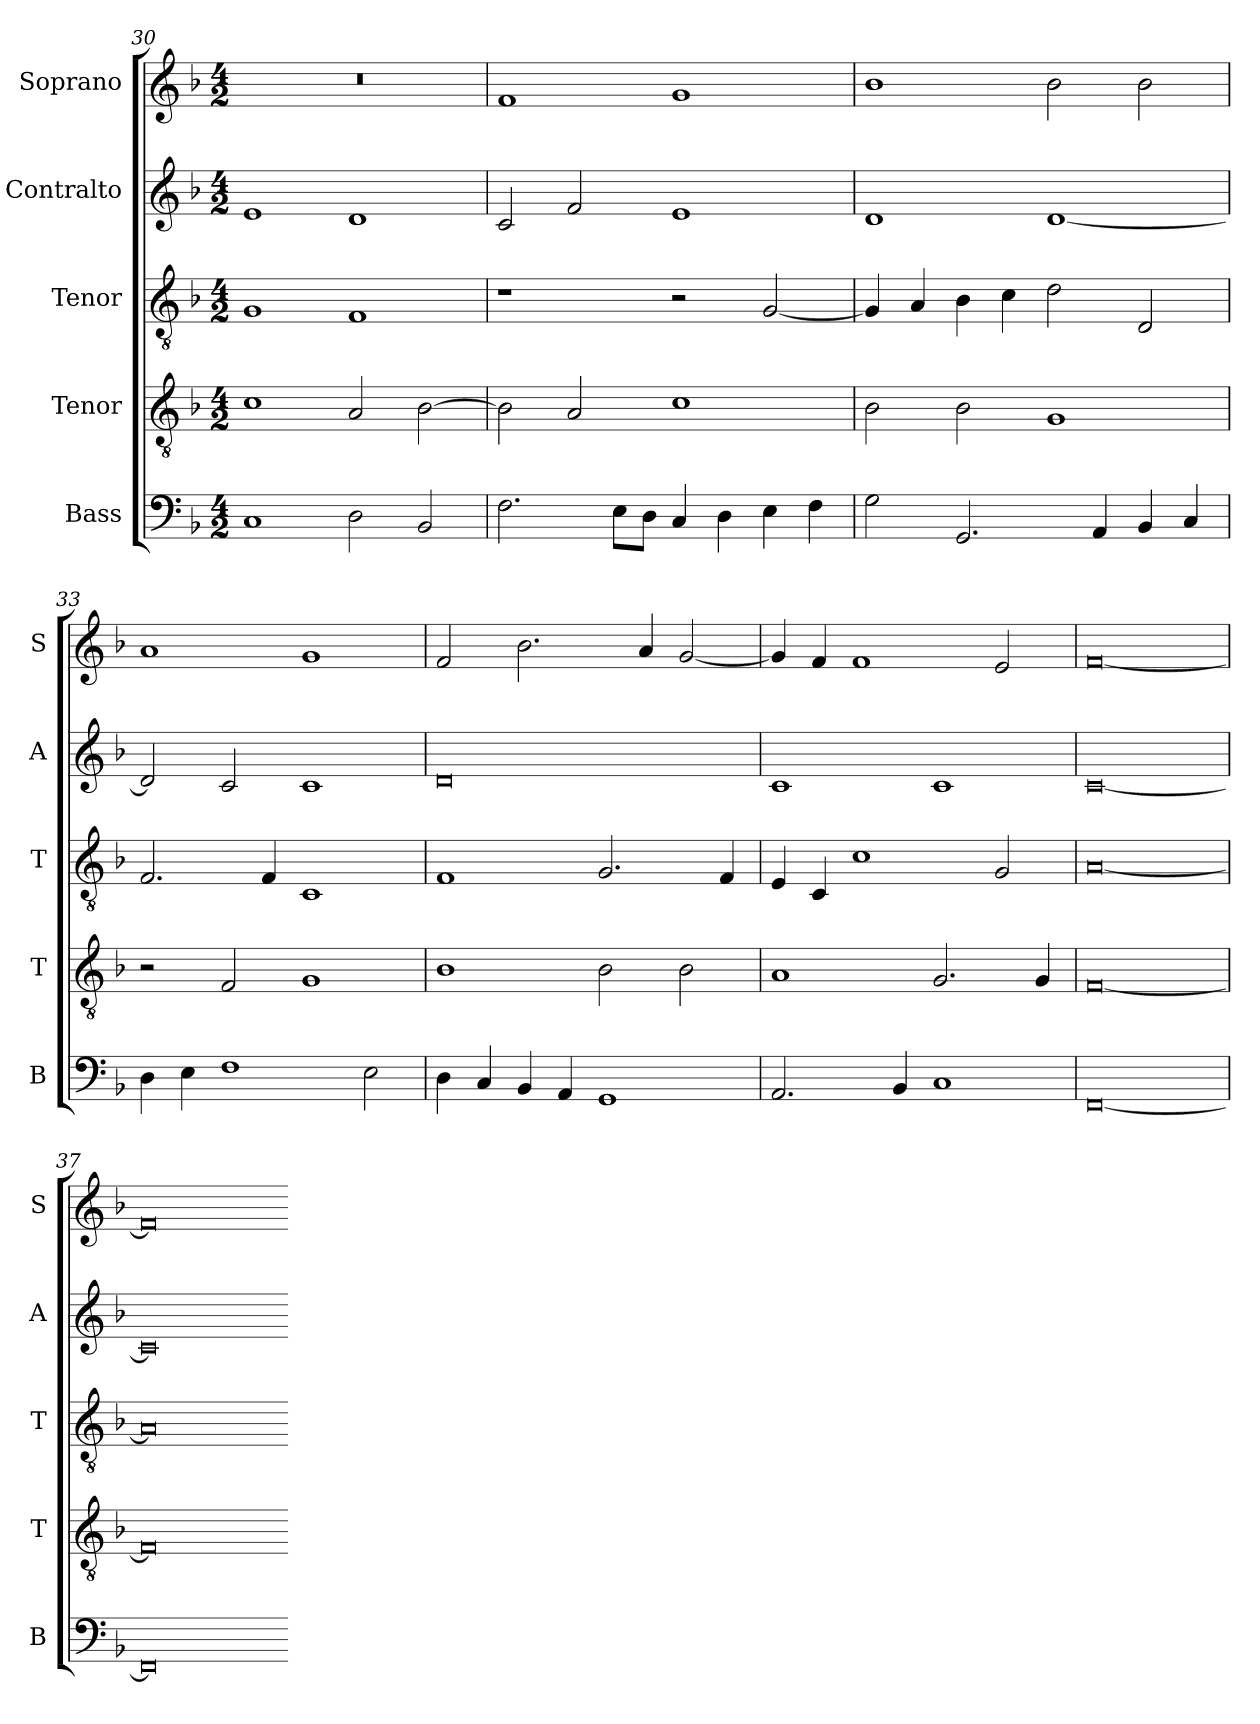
**kern	**kern	**kern	**kern	**kern
*part5	*part4	*part3	*part2	*part1
*staff5	*staff4	*staff3	*staff2	*staff1
*I"Bass	*I"Tenor	*I"Tenor	*I"Contralto	*I"Soprano
*I'B	*I'T	*I'T	*I'A	*I'S
*clefF4	*clefGv2	*clefGv2	*clefG2	*clefG2
*k[b-]	*k[b-]	*k[b-]	*k[b-]	*k[b-]
*F:ion	*F:ion	*F:ion	*F:ion	*F:ion
*M4/2	*M4/2	*M4/2	*M4/2	*M4/2
=30	=30	=30	=30	=30
1C	1c	1G	1e	0r
2D	2A	1F	1d	.
2BB-	[2B-	.	.	.
=31	=31	=31	=31	=31
2.F	2B-]	1r	2c	1f
.	2A	.	2f	.
8E\L	.	.	.	.
8D\J	.	.	.	.
4C	1c	2r	1e	1g
4D	.	.	.	.
4E	.	[2G	.	.
4F	.	.	.	.
=32	=32	=32	=32	=32
2G	2B-	4G]	1d	1b-
.	.	4A	.	.
2.GG	2B-	4B-	.	.
.	.	4c	.	.
.	1G	2d	[1d	2b-
4AA	.	.	.	.
4BB-	.	2D	.	2b-
4C	.	.	.	.
=33	=33	=33	=33	=33
4D	2r	2.F	2d]	1a
4E	.	.	.	.
1F	2F	.	2c	.
.	.	4F	.	.
.	1G	1C	1c	1g
2E	.	.	.	.
=34	=34	=34	=34	=34
4D	1B-	1F	0d	2f
4C	.	.	.	.
4BB-	.	.	.	2.b-
4AA	.	.	.	.
1GG	2B-	2.G	.	.
.	.	.	.	4a
.	2B-	.	.	[2g
.	.	4F	.	.
=35	=35	=35	=35	=35
2.AA	1A	4E	1c	4g]
.	.	4C	.	4f
.	.	1c	.	1f
4BB-	.	.	.	.
1C	2.G	.	1c	.
.	.	2G	.	2e
.	4G	.	.	.
=36	=36	=36	=36	=36
[0FF	[0F	[0A	[0c	[0f
=37	=37	=37	=37	=37
0FF]	0F]	0A]	0c]	0f]
=-	=-	=-	=-	=-
*-	*-	*-	*-	*-
